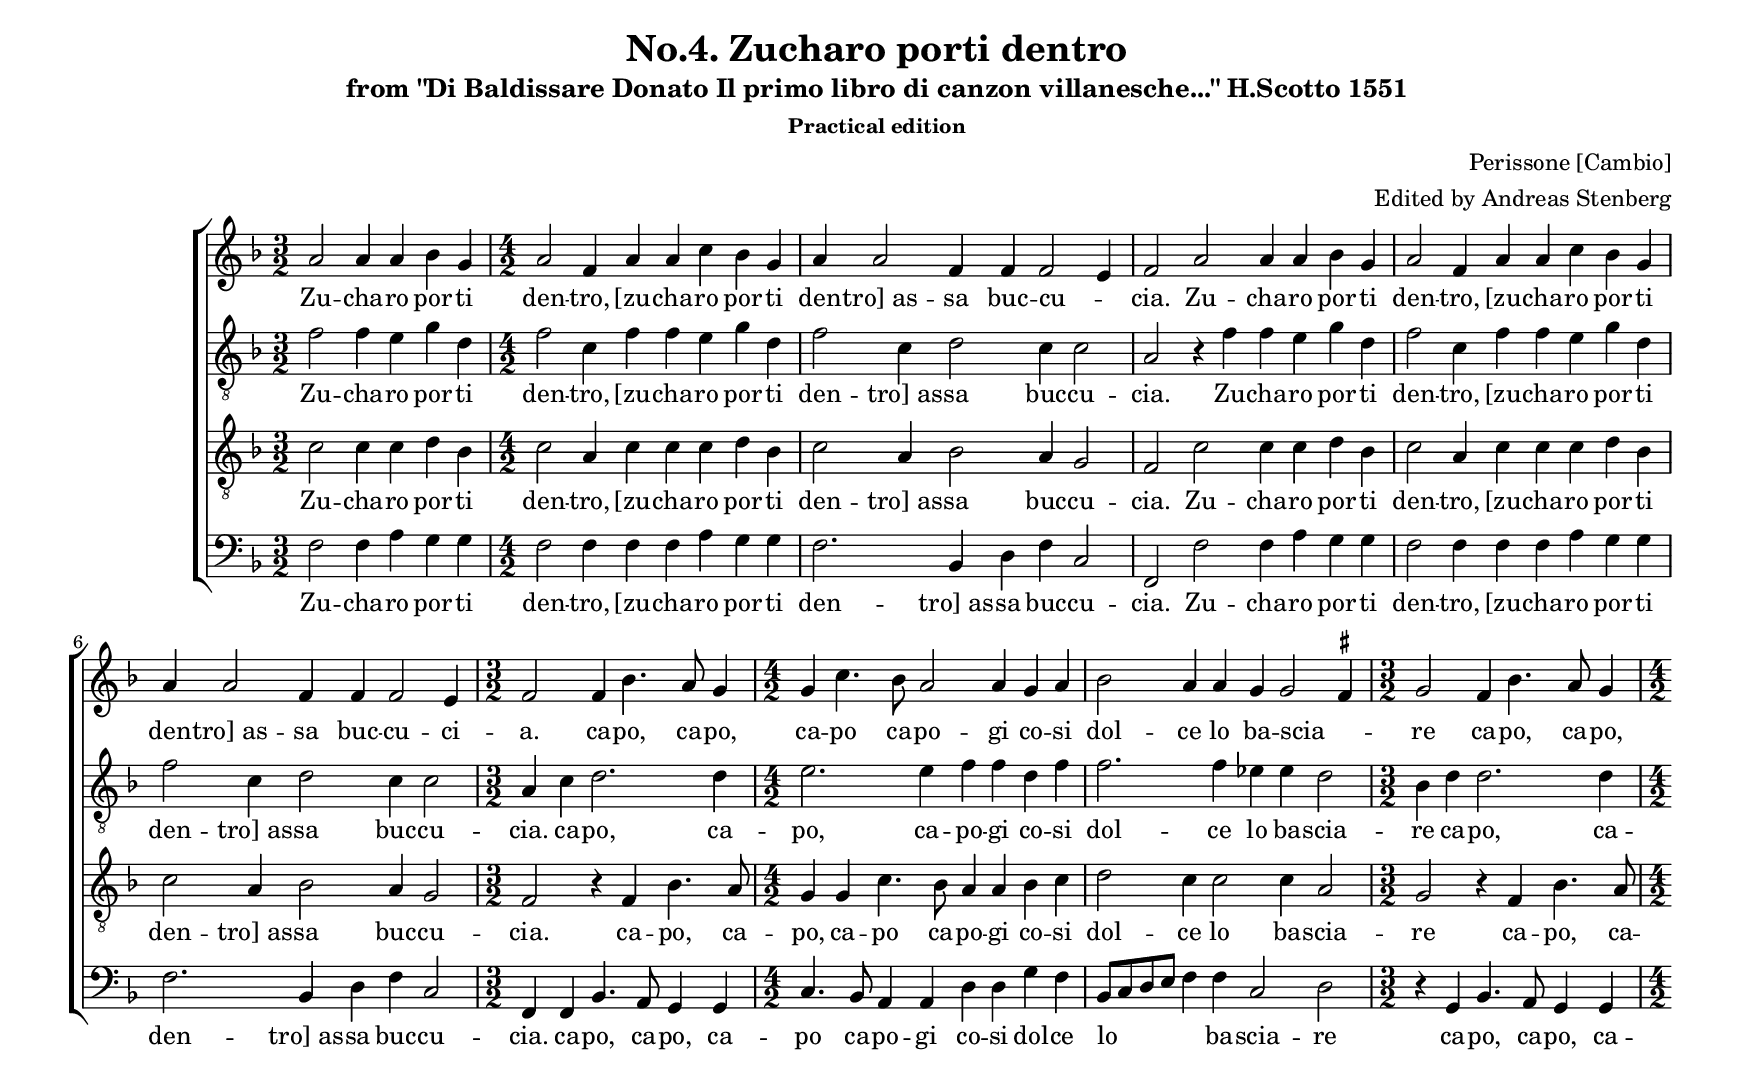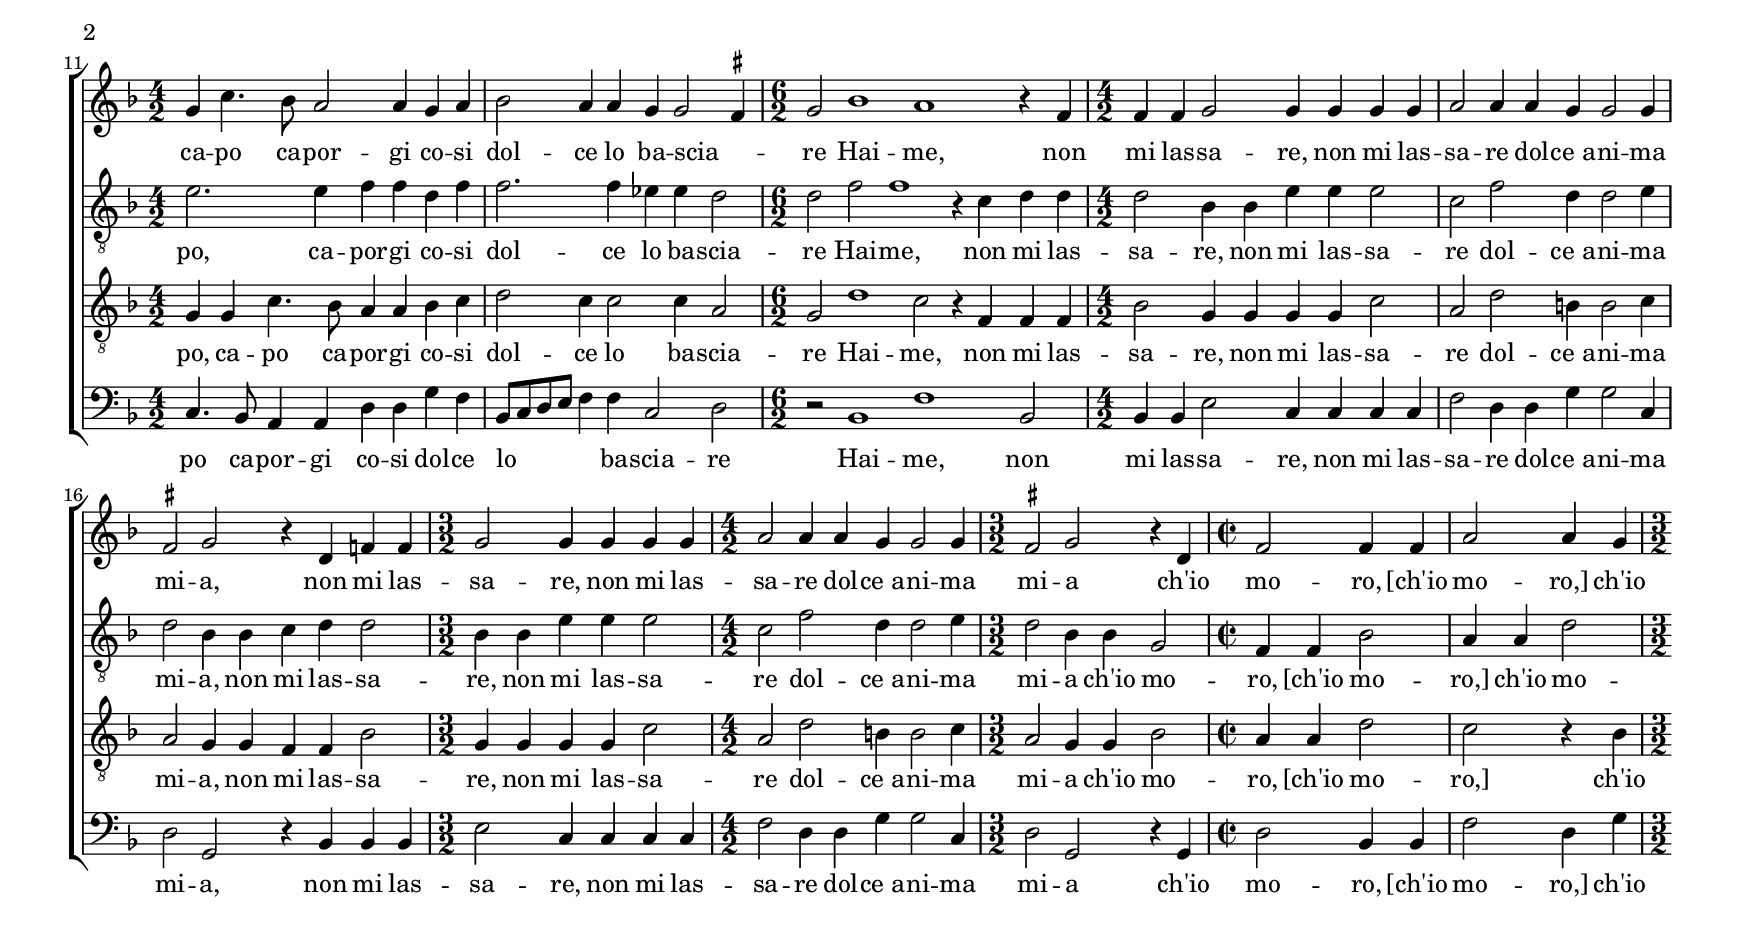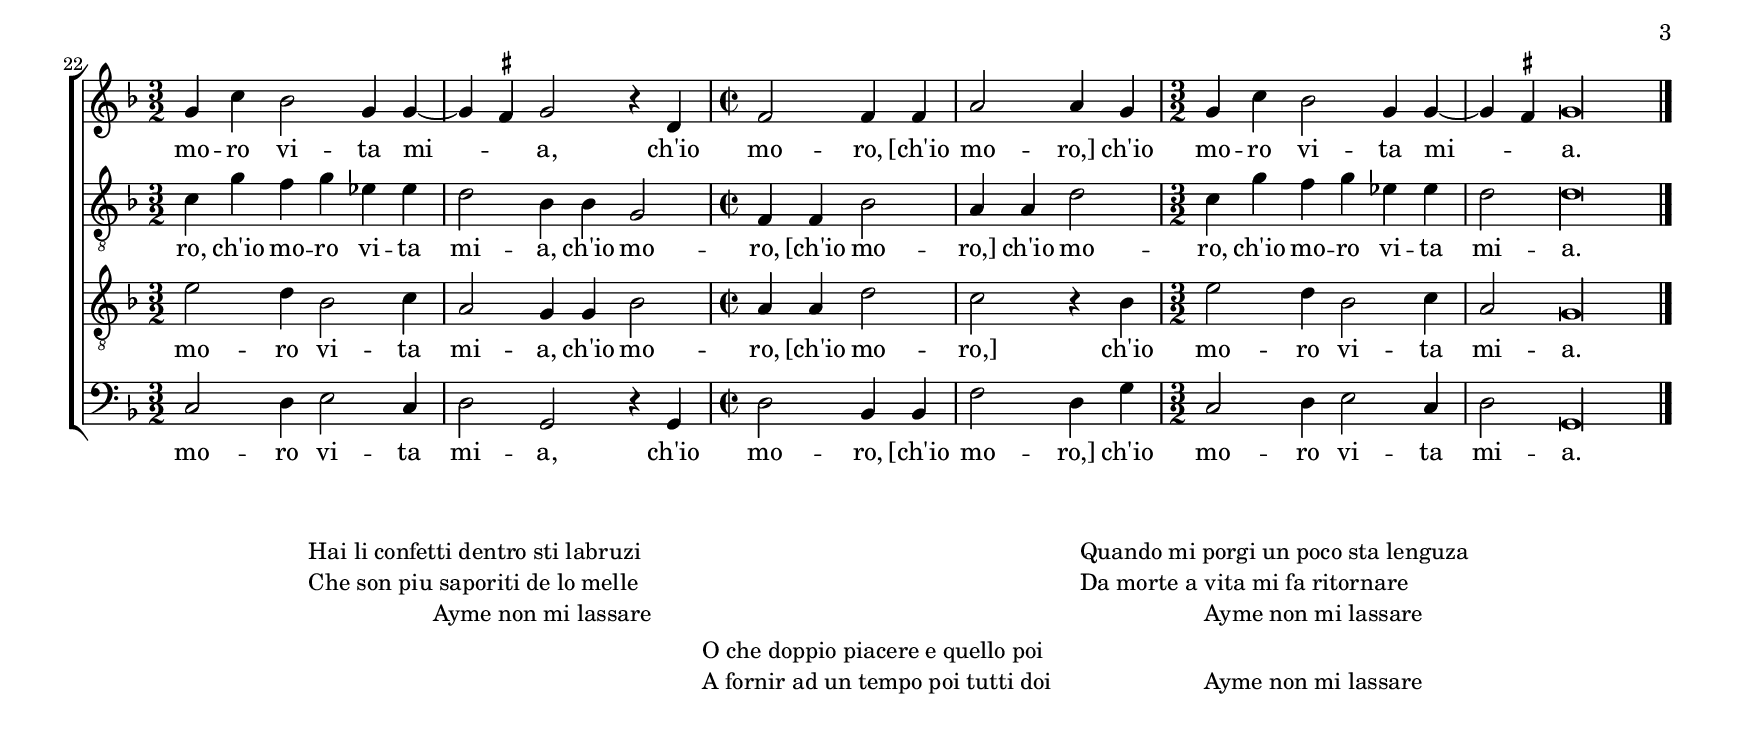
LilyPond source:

\version "2.20.0"
\include "deutsch.ly"
\paper {
  #(set-paper-size "a4landscape")
  page-breaking = #ly:minimal-breaking  print-all-headers = ##t
  print-all-headers = ##t
  ragged-bottom = ##t
  ragged-last-bottom =  ##t
}
\layout {
  \context {
    \Lyrics
    \name AltLyrics
    \alias Lyrics
    \override StanzaNumber.font-series = #'medium
    \override LyricText.font-shape = #'italic
    \override LyricText.color = #(x11-color 'grey20)
  }
  \context {
    \StaffGroup
    \accepts AltLyrics
  }
}


ficta = {
  \once \set suggestAccidentals =##t
}

globalA = {
  \key f \major
%  \override NoteHead.style = #'petrucci

}

sopranoA = \relative c' {
  %\clef "petrucci-c2"
  %\clef "petrucci-g"
  \globalA
  \time 3/2
  a'2 a4 a4 b4 g4
  \time 4/2
  a2 f4 a4 a4 c4 b4 g4
  a4 a2 f4 f4 f2\melisma e4\melismaEnd
  f2
  a2 a4 a4 b4 g4
  a2 f4 a4 a4 c4 b4 g4

  a4 a2 f4 f4 f2 e4
  \time 3/2
  f2 f4 b4. a8 g4
  \time 4/2
  g4 c4.
  b8 a2 a4 g4 a4 b2
  a4 a4 g4 g2\melisma \ficta fis4\melismaEnd \time 3/2 g2
  f4 b4. a8 g4 \time 4/2 g4 c4. b8 a2 a4

  g4 a4 b2 a4 a4 g4 g2\melisma
  \ficta fis4\melismaEnd \time 6/2 g2
  b1 a1
  r4 f4 \time 4/2 f4 f4
  g2 g4 g4 g4 g4
  a2 a4 a4 g4 g2 g4
  \ficta fis2 g2 r4 d4 f4 f4
  \time 3/2 g2 g4 g4 g4 g4

  \time 4/2 a2 a4 a4 g4 g2 g4
  \time 3/2 \ficta fis2 g2  r4 d4
  \time 2/2 f2 f4 f4 a2 a4 g4
  \time 3/2 g4 c4 b2 g4 g4~\melisma g4 \ficta fis4\melismaEnd
  g2 r4 d4 \time 2/2 f2 f4 f4
  a2  a4 g4 \time 3/2 g4 c4
  b2 g4 g4~\melisma g4 \ficta fis4\melismaEnd
  \cadenzaOn
  g\longa
  \bar "|."
}

sopranoAb = \relative c' {

}

altoA = \relative c' {
  %\clef "petrucci-c4"
  %\clef "hufnagel-fa3"
  \clef "G_8"
  \globalA
  % Music follows here.
  f2 f4 e4 g4 d4
  f2 c4 f4 f4 e4 g4 d4
  f2 c4 d2 c4
  c2 a2
  r4 f'4 f4 e4  g4 d4
  f2 c4 f4 f4 e4 g4 d4
  f2

  c4 d2 c4 c2  a4 c4
  d2. d4 e2. e4
  f4 f4 d4 f4 f2. f4
  es4 es4 d2 b4 d4
  d2. d4 e2. e4
  f4 f4 d4 f4
  f2. f4 es4 es4

  d2 d2 f2
  f1 r4 c4 d4 d4
  d2 b4 b4 e4 e4
  e2 c2
  f2 d4 d2 e4
  d2 b4 b4 c4 d4
  d2 b4 b4 e4 e4
  e2 c2 f2
  d4 d2 e4 d2

  b4 b4
  g2 f4 f4 b2 a4 a4
  d2 c4 g'4 f4 g4 es4 es4
  d2 b4 b4 g2 f4 f4
  b2 a4 a4 d2 c4 g'4 f4 g4 es4 es4 d2
  d\longa
}

altoAb = \relative c' {


}

tenorA = \relative c' {
  %\clef "petrucci-c4"
  %\clef "hufnagel-fa3"
  \clef "G_8"
  \globalA
  % Music follows here.

  c2 c4 c4 d4 b4
  c2 a4 c4 c4 c4 d4 b4
  c2 a4 b2 a4
  g2 f2
  c'2 c4 c4 d4 b4
  c2 a4 c4 c4 c4 d4 b4
  c2

  a4 b2 a4
  g2 f2 r4 f4 b4. a8
  g4 g4 c4. b8 a4 a4 b4 c4
  d2 c4 c2 c4
  a2 g2 r4 f4
  b4. a8 g4 g4 c4. b8 a4 a4
  b4c4 d2

  c4 c2 c4 a2 g2
  d'1 c2 r4 f,4
  f4 f4 b2 g4 g4 g4 g4
  c2 a2 d2 h4 h2
  c4 a2 g4 g4 f4 f4
  b2 g4 g4 g4 g4
  c2 a2 d2

  h4 h2 c4 a2 g4 g4
  b2 a4 a4 d2 c2
  r4 b4 e2 d4 b2 c4
  a2 g4 g4 b2 a4 a4
  d2 c2 r4 b4
  e2 d4 b2 c4 a2
  g\longa
}

tenorAb = \relative c' {


}

bassA = \relative c {
  %\clef "petrucci-f"
  \clef "bass"
  \globalA
  % Music follows here.
  f2 f4 a4 g4 g4
  f2 f4 f4 f4 a4 g4 g4
  f2. b,4 d4 f4
  c2 f,2 f'2 f4 a4 g4 g4
  f2 f4 f4 f4 a4 g4 g4

  f2. b,4 d4 f4
  c2 f,4 f4 b4. a8 g4 g4
  c4. b8 a4 a4 d4 d4
  g4 f4 b,8\melisma c8 d8 e8 f4\melismaEnd f4
  c2 d2 r4 g,4
  b4. a8 g4 g4 c4. b8

  a4 a4
  d4 d4 g4 f4 b,8\melisma c8 d8 e8 f4\melismaEnd f4
  c2 d2 r2
  b1 f'1
  b,2 b4 b4
  e2 c4 c4 c4 c4
  f2 d4 d4 g4 g2 c,4
  d2 g,2 r4 b4 b4 b4

  e2 c4 c4 c4 c4
  f2 d4 d4 g4 g2 c,4
  d2 g,2 r4 g4
  d'2 b4 b4 f'2 d4 g4
  c,2 d4 e2 c4
  d2 g,2 r4 g4
  d'2 b4 b4 f'2 d4 g4

  c,2 d4 e2 c4 d2
  g,\longa
}

bassAb = \relative c {


}
dropLyrics = {
  \override LyricText.extra-offset = #'(1.5 . 0)
  \override LyricHyphen.extra-offset = #'(1.5 . 0)
  \override LyricExtender.extra-offset = #'(1.5. 0)
  \override StanzaNumber.extra-offset = #'(1.5 . 0)
}
undropLyrics = {
  \override LyricText.extra-offset = #'(0 . 0)
  \override LyricHyphen.extra-offset = #'(0 . 0)
  \override LyricExtender.extra-offset = #'(0 . 0)
  \override StanzaNumber.extra-offset = #'(0 . 0)
}
rightbrace = \set stanza = \markup {
  \hspace #1
  \translate #'(0 . 0.4) \right-brace #25 }

sopranoAVerse = \lyricmode {
 % Lyrics follow here.
  Zu -- cha -- ro por -- ti den -- tro,
  [zu -- cha -- ro por -- ti den -- tro]_as -- sa buc -- cu -- cia.
  Zu -- cha -- ro por -- ti den -- tro,
  [zu -- cha -- ro por -- ti den -- tro]_as -- sa buc -- cu -- ci -- a.
  ca -- po, ca -- po, ca -- po ca -- po -- gi co -- si dol -- ce lo ba -- scia -- re

  ca -- po, ca -- po, ca -- po ca -- por -- gi co -- si dol -- ce lo ba -- scia -- re
  Hai -- me, non mi las -- sa -- re, non mi las -- sa -- re dol -- ce_a -- ni -- ma mi -- a,
  non mi las -- sa -- re, non mi las -- sa -- re dol -- ce_a -- ni -- ma mi -- a
  ch'io mo -- ro,
  [ch'io mo -- ro,] ch'io mo -- ro vi -- ta mi -- a,
  ch'io mo -- ro, [ch'io mo -- ro,]
  ch'io mo -- ro  vi -- ta mi -- a.

}

sopranoBaVerse = \lyricmode {

}
sopranoBbVerse = \lyricmode {

}
altoAVerse = \lyricmode {
  % Lyrics follow here.
  Zu -- cha -- ro por -- ti den -- tro,
  [zu -- cha -- ro por -- ti den -- tro]_as -- sa buc -- cu -- cia.
  Zu -- cha -- ro por -- ti den -- tro,
  [zu -- cha -- ro por -- ti den -- tro]_as -- sa buc -- cu -- cia.
  ca -- po, ca -- po, ca -- po -- gi co -- si dol -- ce lo ba -- scia -- re

  ca -- po, ca -- po, ca -- por -- gi co -- si dol -- ce lo ba -- scia -- re
  Hai -- me, non mi las -- sa -- re, non mi las -- sa -- re dol -- ce_a -- ni -- ma mi -- a,
  non mi las -- sa -- re, non mi las -- sa -- re dol -- ce_a -- ni -- ma mi -- a
  ch'io mo -- ro,
  [ch'io mo -- ro,] ch'io mo -- ro,
  ch'io mo -- ro vi -- ta mi -- a,
  ch'io mo -- ro, [ch'io mo -- ro,]
  ch'io mo -- ro, ch'io mo -- ro   vi -- ta mi -- a.
 }
altoBaVerse = \lyricmode {

}
altoBbVerse = \lyricmode {
}

tenorAVerse = \lyricmode {
  % Lyrics follow here.
  Zu -- cha -- ro por -- ti den -- tro,
  [zu -- cha -- ro por -- ti den -- tro]_as -- sa buc -- cu -- cia.
  Zu -- cha -- ro por -- ti den -- tro,
  [zu -- cha -- ro por -- ti den -- tro]_as -- sa buc -- cu -- cia.
  ca -- po, ca -- po, ca -- po ca -- po -- gi co -- si dol -- ce lo ba -- scia -- re

  ca -- po, ca -- po, ca -- po ca -- por -- gi co -- si dol -- ce lo ba -- scia -- re
  Hai -- me, non mi las -- sa -- re, non mi las -- sa -- re dol -- ce_a -- ni -- ma mi -- a,
  non mi las -- sa -- re, non mi las -- sa -- re dol -- ce_a -- ni -- ma mi -- a
  ch'io mo -- ro,
  [ch'io mo -- ro,] ch'io mo -- ro vi -- ta mi -- a,
  ch'io mo -- ro, [ch'io mo -- ro,]
  ch'io mo -- ro  vi -- ta mi -- a.
 }
tenorBaVerse = \lyricmode {

}
tenorBbVerse = \lyricmode {
}

bassAVerse = \lyricmode {
  % Lyrics follow here.
  Zu -- cha -- ro por -- ti den -- tro,
  [zu -- cha -- ro por -- ti den -- tro]_as -- sa buc -- cu -- cia.
  Zu -- cha -- ro por -- ti den -- tro,
  [zu -- cha -- ro por -- ti den -- tro]_as -- sa buc -- cu -- cia.
  ca -- po, ca -- po, ca -- po ca -- po -- gi co -- si dol -- ce lo ba -- scia -- re

  ca -- po, ca -- po, ca -- po ca -- por -- gi co -- si dol -- ce lo ba -- scia -- re
  Hai -- me, non mi las -- sa -- re, non mi las -- sa -- re dol -- ce_a -- ni -- ma mi -- a,
  non mi las -- sa -- re, non mi las -- sa -- re dol -- ce_a -- ni -- ma mi -- a
  ch'io mo -- ro,
  [ch'io mo -- ro,] ch'io mo -- ro vi -- ta mi -- a,
  ch'io mo -- ro, [ch'io mo -- ro,]
  ch'io mo -- ro  vi -- ta mi -- a.
  }
bassBaVerse = \lyricmode {

}
bassBbVerse = \lyricmode {
}

\score {
  \new ChoirStaff
  <<
    \new Voice = "Soprano" \with {
      midiInstrument = "choir aahs"
      instrumentName = "[Cantus]"

    } {      \sopranoA  }
    \new Lyrics \lyricsto "Soprano" { \sopranoAVerse }
     \new Lyrics \lyricsto "Soprano" { \sopranoBaVerse }
    \new Lyrics \lyricsto "Soprano" { \sopranoBbVerse }

    \new Voice = "Alto" \with {
      midiInstrument = "choir aahs"
      instrumentName = "Altus"
    } {  \altoA  }
    \new Lyrics \lyricsto "Alto" { \altoAVerse}
    \new Lyrics \lyricsto "Alto" { \altoBaVerse }
    \new Lyrics \lyricsto "Alto" { \altoBbVerse }
   \new Voice = "Tenor" \with {
      midiInstrument = "choir aahs"
      instrumentName = "Tenor"
    } {  \tenorA  }
    \new Lyrics \lyricsto "Tenor" { \tenorAVerse }
    \new Lyrics \lyricsto "Tenor" { \tenorBaVerse }
    \new Lyrics \lyricsto "Tenor" { \tenorBbVerse }
    \new Voice = "Bass" \with {
      midiInstrument = "choir aahs"
      instrumentName = "Bassus"
    } {  \bassA }
    \new Lyrics \lyricsto "Bass" { \bassAVerse }
    \new Lyrics \lyricsto "Bass" { \bassBaVerse }
    \new Lyrics \lyricsto "Bass" { \bassBbVerse }
  >>
  \layout { }

  \header {
    title = "No.4. Zucharo porti dentro"
    subtitle = "from \"Di Baldissare Donato Il primo libro di canzon villanesche...\" H.Scotto 1551"
    subsubtitle = "Practical edition"
    composer = "Perissone [Cambio]"
    arranger = "Edited by Andreas Stenberg"
  }
}
\score {
  %{\new ChoirStaff %}

  \unfoldRepeats
  <<
    \new MensuralStaff \with {
      midiInstrument = "choir aahs"
      instrumentName = "[Cantus]"
    } { \sopranoA  }
    \addlyrics { \sopranoAVerse }
    \new MensuralStaff \with {
      midiInstrument = "choir aahs"
      instrumentName = "Altus"
    } { \altoA  }
    \addlyrics { \altoAVerse }
    \new MensuralStaff \with {
      midiInstrument = "choir aahs"
      instrumentName = "Tenor"
    } { \tenorA }
    \addlyrics { \tenorAVerse }
    \new MensuralStaff \with {
      midiInstrument = "choir aahs"
      instrumentName = "Bassus"
    } { \bassA }
    \addlyrics { \bassAVerse }
  >>
  \midi {
    \tempo 2 = 120
  }
}

%\pageBreak

\markup {

  \column {
    \vspace #'1.0

    \fill-line {

      \hspace #'0.2

      \column {

        \line { Hai li confetti dentro sti labruzi }

        \line { Che son piu saporiti de lo melle }

        \line { \hspace #'12.0 Ayme non mi lassare }

      }

      \hspace #'0.2

      \column {

        \line { Quando mi porgi un poco sta lenguza }

        \line { Da morte a vita mi fa ritornare }

        \line { \hspace #'12.0 Ayme non mi lassare }

      }

      \hspace #'0.2
    }
    \vspace #'0.5
    \fill-line {
      \null
      \null
      \null
      \column {

        \line { O che doppio piacere e quello poi  }

        \line { A fornir ad un tempo poi tutti doi }

      }

      \hspace #'0.2

      \column {

        \line { \null }

        \line { \hspace #'-18 Ayme non mi lassare }

      }

      \hspace #'0.2

    }

  }
}
